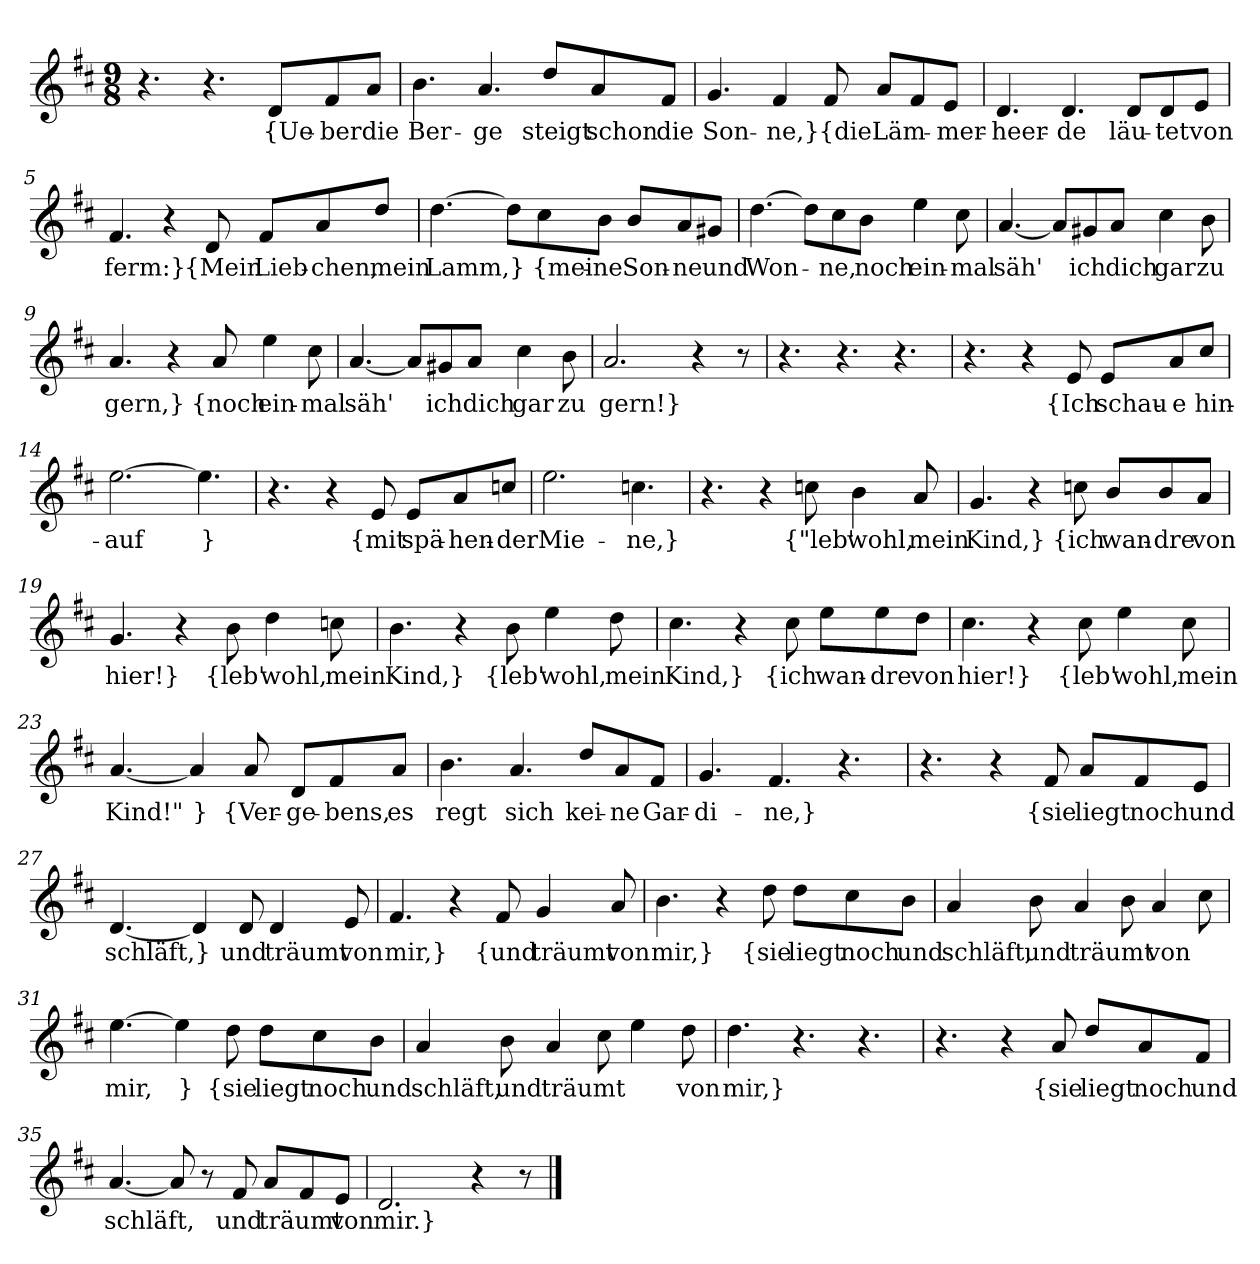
**kern	**text
*part1	*part1
*staff1	*staff1
*clefG2	*
*k[f#c#]	*
*M9/8	*
=1	=1
4.r	.
4.r	.
8d/L	{Ue-
8f#/	-ber
8a/J	die
=2	=2
4.b	Ber-
4.a	-ge
8dd/L	steigt
8a/	schon
8f#/J	die
=3	=3
4.g	Son-
4f#	-ne,}
8f#	{die
8a/L	Läm-
8f#/	.
8e/J	-mer-
=4	=4
4.d	-heer-
4.d	-de
8d/L	läu-
8d/	-tet
8e/J	von
=5	=5
4.f#	ferm:}
4r	.
8d	{Mein
8f#/L	Lieb-
8a/	-chen,
8dd/J	mein
=6	=6
[4.dd	Lamm,
8dd\L]	}
8cc#\	{mei-
8b\J	-ne
8b/L	Son-
8a/	-ne
8g#X/J	und
=7	=7
[4.dd	Won-
8dd\L]	.
8cc#\	-ne,
8b\J	noch
4ee	ein-
8cc#	-mal
=8	=8
[4.a	säh'
8a/L]	.
8g#X/	ich
8a/J	dich
4cc#	gar
8b	zu
=9	=9
4.a	gern,}
4r	.
8a	{noch
4ee	ein-
8cc#	-mal
=10	=10
[4.a	säh'
8a/L]	.
8g#X/	ich
8a/J	dich
4cc#	gar
8b	zu
=11	=11
2.a	gern!}
4r	.
8r	.
=12	=12
4.r	.
4.r	.
4.r	.
=13	=13
4.r	.
4r	.
8e	{Ich
8e/L	schau-
8a/	-e
8cc#/J	hin-
=14	=14
[2.ee	-auf
4.ee]	}
=15	=15
4.r	.
4r	.
8e	{mit
8e/L	spä-
8a/	-hen-
8ccn/J	-der
=16	=16
2.ee	Mie-
4.ccn	-ne,}
=17	=17
4.r	.
4r	.
8ccn	{"leb'
4b	wohl,
8a	mein
=18	=18
4.g	Kind,}
4r	.
8ccn	{ich
8b/L	wan-
8b/	-dre
8a/J	von
=19	=19
4.g	hier!}
4r	.
8b	{leb'
4dd	wohl,
8ccn	mein
=20	=20
4.b	Kind,}
4r	.
8b	{leb'
4ee	wohl,
8dd	mein
=21	=21
4.cc#	Kind,}
4r	.
8cc#	{ich
8ee\L	wan-
8ee\	-dre
8dd\J	von
=22	=22
4.cc#	hier!}
4r	.
8cc#	{leb'
4ee	wohl,
8cc#	mein
=23	=23
[4.a	Kind!"
4a]	}
8a	{Ver-
8d/L	-ge-
8f#/	-bens,
8a/J	es
=24	=24
4.b	regt
4.a	sich
8dd/L	kei-
8a/	-ne
8f#/J	Gar-
=25	=25
4.g	-di-
4.f#	-ne,}
4.r	.
=26	=26
4.r	.
4r	.
8f#	{sie
8a/L	liegt
8f#/	noch
8e/J	und
=27	=27
[4.d	schläft,
4d]	}
8d	und
4d	träumt
8e	von
=28	=28
4.f#	mir,}
4r	.
8f#	{und
4g	träumt
8a	von
=29	=29
4.b	mir,}
4r	.
8dd	{sie
8dd\L	liegt
8cc#\	noch
8b\J	und
=30	=30
4a	schläft,
8b	und
4a	träumt
8b	.
4a	von
8cc#	.
=31	=31
[4.ee	mir,
4ee]	}
8dd	{sie
8dd\L	liegt
8cc#\	noch
8b\J	und
=32	=32
4a	schläft,
8b	und
4a	träumt
8cc#	.
4ee	.
8dd	von
=33	=33
4.dd	mir,}
4.r	.
4.r	.
=34	=34
4.r	.
4r	.
8a	{sie
8dd/L	liegt
8a/	noch
8f#/J	und
=35	=35
[4.a	schläft,
8a]	.
8r	.
8f#	und
8a/L	träumt
8f#/	.
8e/J	von
=36	=36
2.d	mir.}
4r	.
8r	.
==	==
*-	*-
